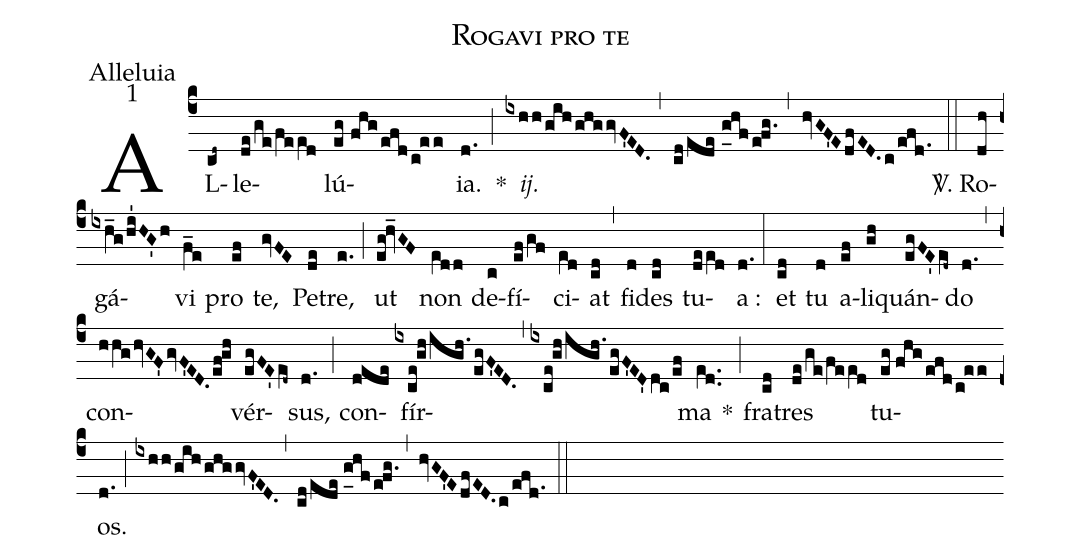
name:Rogavi pro te;
office-part:Alleluia;
mode:1;
%%
(c4) AL(cd~)le(de/ge/fee[ll:1]d)lú(eg//fhgefdc!ee){ia}.(d.) *(;) <i>ij.</i>(ixhh/gihghggvF'ED.) (,) (cd/ede//g_[uh:l]hfefg.) (,) (hvGF'EdfED.c/efd.1) (::) <sp>V/</sp>. Ro(dh)gá(ixh_g/hi'HG'h)vi(f_e) pro(ef) te,(gvFE) Pe(de)tre,(e.) (;) ut(eg!hv_GF) non(e[ll:1]dd) de(c)fí(ef/gf)ci(e[ll:1]d)at(cd) (,) fi(d)des(cd) tu(dee[ll:1]d)a :(d.) (:) et(cd) tu(d) a(ef)li(gh)quán(egFE'e[ll:1]d~)do(d.) (,) con(hhghvGF'gvF'ED.ef!gh)vér(egFE'e[ll:1]d~)sus,(d.) (;) con(dede)fír(ixce!gh/igh./egF'ED.)(,)(ixce!gh/igh./egF'ED'dc/ef)ma(e[ll:1]d..) *(;) fra(cd)tres(de/ge/fee[ll:1]d) tu(eg//fhgefdc!ee)os.(d.) (;) (ixhh/gihghggvF'ED.) (,) (cd/ede//g_[uh:l]hfefg.) (,) (hvGF'EdfED.c/efd.1) (::)
